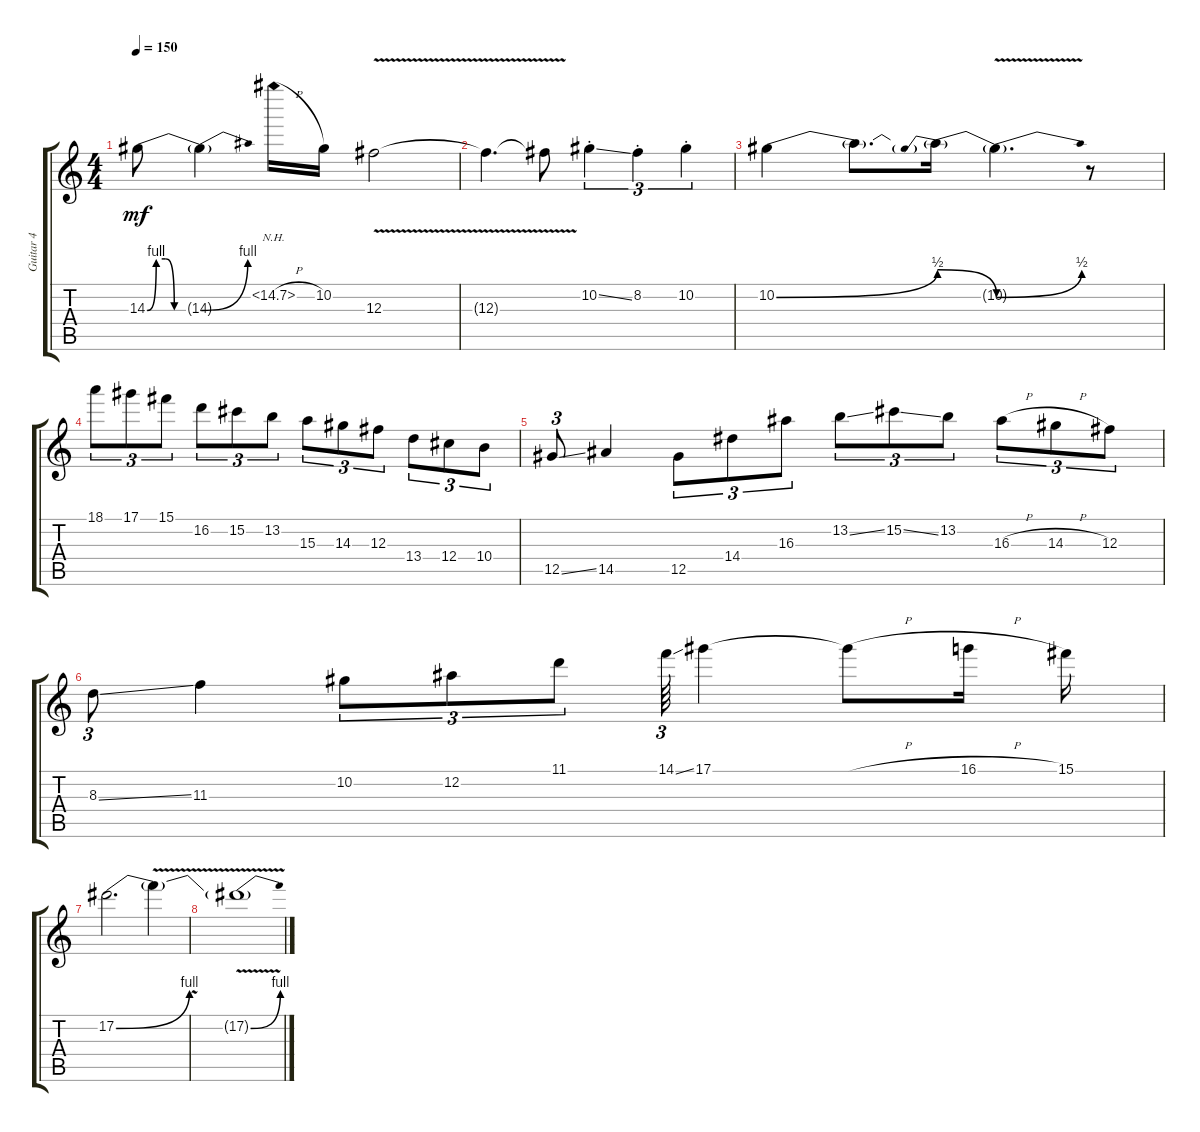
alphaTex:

\track ("Guitar 4" "Guitar 4") {instrument overdrivenguitar}
\staff {score tabs}
\tuning (Eb4 Bb3 Gb3 Db3 Ab2 Eb2) {hide}
\ts (4 4)
\tempo 150
\clef g2
\ks c
14.3{be (custom 0 0 10 4 20 4 30 0 60 0)}.8{dy mf} 14.3{be (bend 0 0 60 4) t}.4 15.2{nh h}.16 10.2.16 12.3{v}.2 |
12.3{v t}.4{d} 12.3{v t}.8 10.2{ss st}.4{tu (3 2)} 8.2{st}.4{tu (3 2)} 10.2{st}.4{tu (3 2)} |
10.2{be (bend 0 0 60 2)}.4 10.2{t}.8{d} 10.2{be (prebendrelease 0 2 60 0) t}.16 10.2{be (bend 0 0 60 2) v t}.4{d} r.8 |
18.1.8{tu (3 2)} 17.1.8{tu (3 2)} 15.1.8{tu (3 2)} 16.2.8{tu (3 2)} 15.2.8{tu (3 2)} 13.2.8{tu (3 2)} 15.3.8{tu (3 2)} 14.3.8{tu (3 2)} 12.3.8{tu (3 2)} 13.4.8{tu (3 2)} 12.4.8{tu (3 2)} 10.4.8{tu (3 2)} |
12.5{ss}.8{tu (3 2)} 14.5.4 12.5.8{tu (3 2)} 14.4.8{tu (3 2)} 16.3.8{tu (3 2)} 13.2{ss}.8{tu (3 2)} 15.2{ss}.8{tu (3 2)} 13.2.8{tu (3 2)} 16.3{h}.8{tu (3 2)} 14.3{h}.8{tu (3 2)} 12.3.8{tu (3 2)} |
8.3{ss}.8{tu (3 2)} 11.3.4 10.2.8{tu (3 2)} 12.2.8{tu (3 2)} 11.1.8{tu (3 2)} 14.1{ss}.64{tu (3 2)} 17.1.4 17.1{h t}.8 16.1{h}.16 15.1.16 |
17.2{be (bend 0 0 60 4)}.2{d} 17.2{v t}.4 |
17.2{be (bend 0 0 60 4) v t}.1
